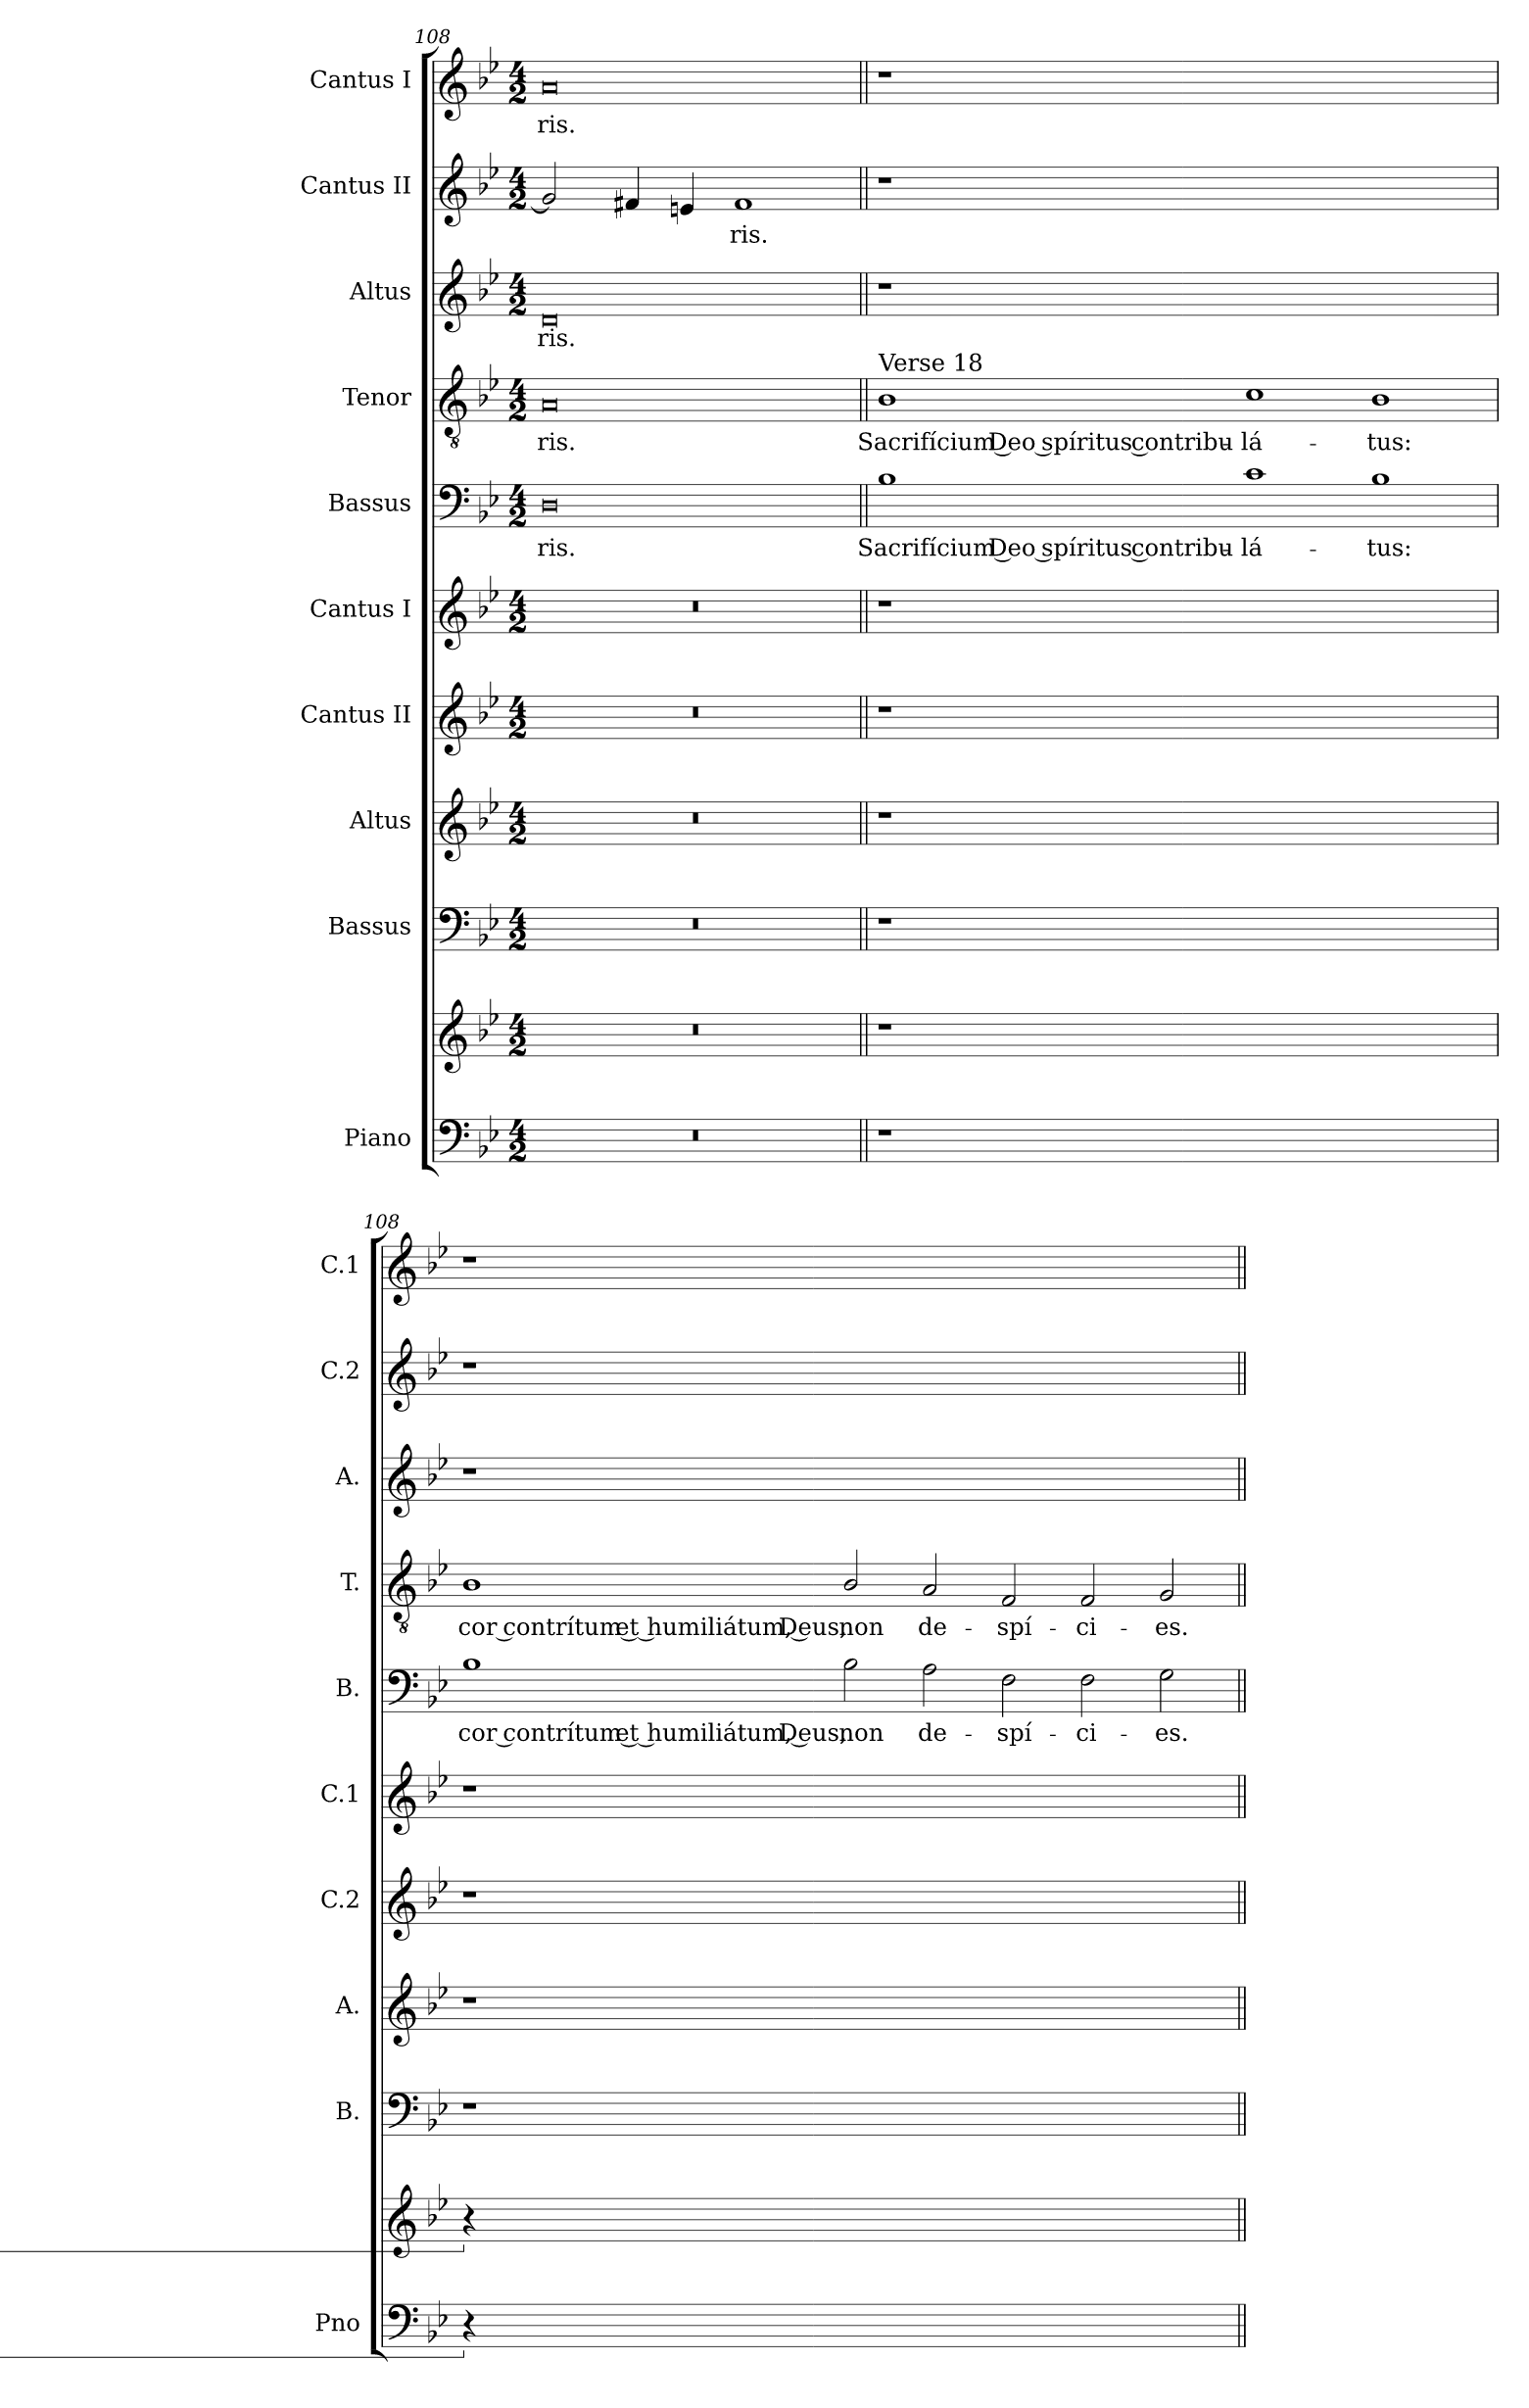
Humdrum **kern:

**kern	**kern	**kern	**kern	**kern	**kern	**kern	**text	**kern	**text	**kern	**text	**kern	**text	**kern	**text
*part10	*part10	*part9	*part8	*part7	*part6	*part5	*part5	*part4	*part4	*part3	*part3	*part2	*part2	*part1	*part1
*staff11	*staff10	*staff9	*staff8	*staff7	*staff6	*staff5	*staff5	*staff4	*staff4	*staff3	*staff3	*staff2	*staff2	*staff1	*staff1
*I"Piano	*	*I"Bassus	*I"Altus	*I"Cantus II	*I"Cantus I	*I"Bassus	*	*I"Tenor	*	*I"Altus	*	*I"Cantus II	*	*I"Cantus I	*
*I'Pno	*	*I'B.	*I'A.	*I'C.2	*I'C.1	*I'B.	*	*I'T.	*	*I'A.	*	*I'C.2	*	*I'C.1	*
*clefF4	*clefG2	*clefF4	*clefG2	*clefG2	*clefG2	*clefF4	*	*clefGv2	*	*clefG2	*	*clefG2	*	*clefG2	*
*	*	*	*	*	*	*	*	*ITrd7c12	*	*	*	*	*	*	*
*k[b-e-]	*k[b-e-]	*k[b-e-]	*k[b-e-]	*k[b-e-]	*k[b-e-]	*k[b-e-]	*	*k[b-e-]	*	*k[b-e-]	*	*k[b-e-]	*	*k[b-e-]	*
*B-:	*B-:	*B-:	*B-:	*B-:	*B-:	*B-:	*	*B-:	*	*B-:	*	*B-:	*	*B-:	*
*M4/2	*M4/2	*M4/2	*M4/2	*M4/2	*M4/2	*M4/2	*	*M4/2	*	*M4/2	*	*M4/2	*	*M4/2	*
=108	=108	=108	=108	=108	=108	=108	=108	=108	=108	=108	=108	=108	=108	=108	=108
!LO:N:vis=1	!LO:N:vis=1	!LO:N:vis=1	!LO:N:vis=1	!LO:N:vis=1	!LO:N:vis=1	!	!	!	!	!	!	!	!	!	!
!	!	!	!	!	!	!	!LO:LY:b:color=#000000	!	!	!	!	!	!	!	!
!	!	!	!	!	!	!	!	!	!LO:LY:b:color=#000000	!	!	!	!	!	!
!	!	!	!	!	!	!	!	!	!	!	!LO:LY:b:color=#000000	!	!	!	!
!	!	!	!	!	!	!	!	!	!	!	!	!	!	!	!LO:LY:b:color=#000000
0r	0r	0r	0r	0r	0r	0Di	-ris.	0AAi	-ris.	0di	-ris.	2gi/]	.	0ai	-ris.
.	.	.	.	.	.	.	.	.	.	.	.	4f#Xi/	.	.	.
.	.	.	.	.	.	.	.	.	.	.	.	4eni/	.	.	.
!	!	!	!	!	!	!	!	!	!	!	!	!	!LO:LY:b:color=#000000	!	!
.	.	.	.	.	.	.	.	.	.	.	.	1f#i	-ris.	.	.
!!LO:LB:g=z
=107||	=107||	=107||	=107||	=107||	=107||	=107||	=107||	=107||	=107||	=107||	=107||	=107||	=107||	=107||	=107||
!LO:N:vis=1	!LO:N:vis=1	!LO:N:vis=1	!LO:N:vis=1	!LO:N:vis=1	!LO:N:vis=1	!	!	!	!	!	!	!	!	!	!
!	!	!	!	!	!	!	!LO:LY:b:color=#000000	!	!	!	!	!	!	!	!
!	!	!	!	!	!	!	!	!LO:TX:a:t=Verse 18	!	!	!	!	!	!	!
!	!	!	!	!	!	!	!	!	!LO:LY:b:color=#000000	!LO:N:vis=1	!	!LO:N:vis=1	!	!LO:N:vis=1	!
0.r	0.r	0r	0r	0r	0r	1B-i	Sacrifícium Deo spíritus contribu-	1BB-i	Sacrifícium Deo spíritus contribu-	0r	.	0r	.	0r	.
!	!	!	!	!	!	!	!LO:LY:b:color=#000000	!	!	!	!	!	!	!	!
!	!	!	!	!	!	!	!	!	!LO:LY:b:color=#000000	!	!	!	!	!	!
.	.	.	.	.	.	1ci	-lá-	1Ci	-lá-	.	.	.	.	.	.
!	!	!	!	!	!	!	!LO:LY:b:color=#000000	!	!	!	!	!	!	!	!
!	!	!	!	!	!	!	!	!	!LO:LY:b:color=#000000	!	!	!	!	!	!
.	.	1ryy	1ryy	1ryy	1ryy	1B-i	-tus:	1BB-i	-tus:	1ryy	.	1ryy	.	1ryy	.
=108	=108	=108	=108	=108	=108	=108	=108	=108	=108	=108	=108	=108	=108	=108	=108
!LO:N:vis=1	!LO:N:vis=1	!LO:N:vis=1	!LO:N:vis=1	!LO:N:vis=1	!LO:N:vis=1	!	!	!	!	!	!	!	!	!	!
!	!	!	!	!	!	!	!LO:LY:b:color=#000000	!	!	!	!	!	!	!	!
!	!	!	!	!	!	!	!	!	!LO:LY:b:color=#000000	!LO:N:vis=1	!	!LO:N:vis=1	!	!LO:N:vis=1	!
2%7r	2%7r	0r	0r	0r	0r	1B-i	cor contrítum et humiliátum, Deus,	1BB-i	cor contrítum et humiliátum, Deus,	0r	.	0r	.	0r	.
!	!	!	!	!	!	!	!LO:LY:b:color=#000000	!	!	!	!	!	!	!	!
!	!	!	!	!	!	!	!	!	!LO:LY:b:color=#000000	!	!	!	!	!	!
.	.	.	.	.	.	2B-i\	non	2BB-i/	non	.	.	.	.	.	.
!	!	!	!	!	!	!	!LO:LY:b:color=#000000	!	!	!	!	!	!	!	!
!	!	!	!	!	!	!	!	!	!LO:LY:b:color=#000000	!	!	!	!	!	!
.	.	.	.	.	.	2Ai\	de-	2AAi/	de-	.	.	.	.	.	.
!	!	!	!	!	!	!	!LO:LY:b:color=#000000	!	!	!	!	!	!	!	!
!	!	!	!	!	!	!	!	!	!LO:LY:b:color=#000000	!	!	!	!	!	!
.	.	1.ryy	1.ryy	1.ryy	1.ryy	2Fi\	-spí-	2FFi/	-spí-	1.ryy	.	1.ryy	.	1.ryy	.
!	!	!	!	!	!	!	!LO:LY:b:color=#000000	!	!	!	!	!	!	!	!
!	!	!	!	!	!	!	!	!	!LO:LY:b:color=#000000	!	!	!	!	!	!
.	.	.	.	.	.	2Fi\	-ci-	2FFi/	-ci-	.	.	.	.	.	.
!	!	!	!	!	!	!	!LO:LY:b:color=#000000	!	!	!	!	!	!	!	!
!	!	!	!	!	!	!	!	!	!LO:LY:b:color=#000000	!	!	!	!	!	!
.	.	.	.	.	.	2Gi\	-es.	2GGi/	-es.	.	.	.	.	.	.
=||	=||	=||	=||	=||	=||	=||	=||	=||	=||	=||	=||	=||	=||	=||	=||
*-	*-	*-	*-	*-	*-	*-	*-	*-	*-	*-	*-	*-	*-	*-	*-
